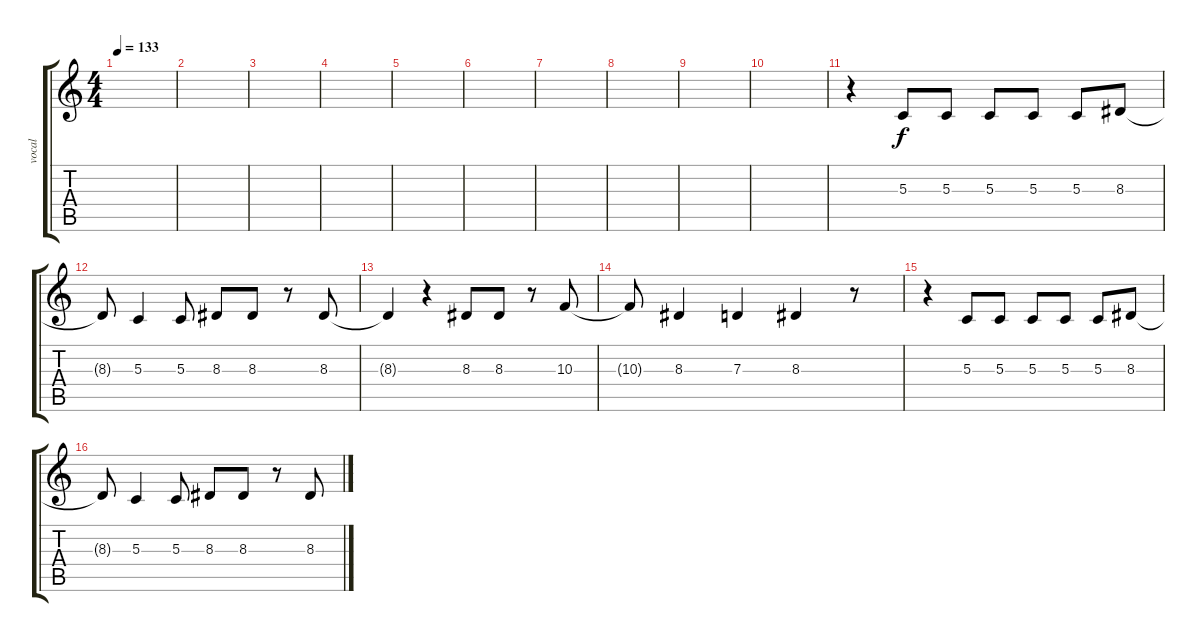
\track ("vocal" "vocal") {instrument oboe}
\staff {score tabs}
\tuning (E4 B3 G3 D3 A2 E2) {hide}
\ts (4 4)
\tempo 133
\clef g2
\ks c
|
|
|
|
|
|
|
|
|
|
r.4 5.3.8 5.3.8 5.3.8 5.3.8 5.3.8 8.3.8 |
8.3{t}.8 5.3.4 5.3.8 8.3.8 8.3.8 r.8 8.3.8 |
8.3{t}.4 r.4 8.3.8 8.3.8 r.8 10.3.8 |
10.3{t}.8 8.3.4 7.3.4 8.3.4 r.8 |
r.4 5.3.8 5.3.8 5.3.8 5.3.8 5.3.8 8.3.8 |
8.3{t}.8 5.3.4 5.3.8 8.3.8 8.3.8 r.8 8.3.8
